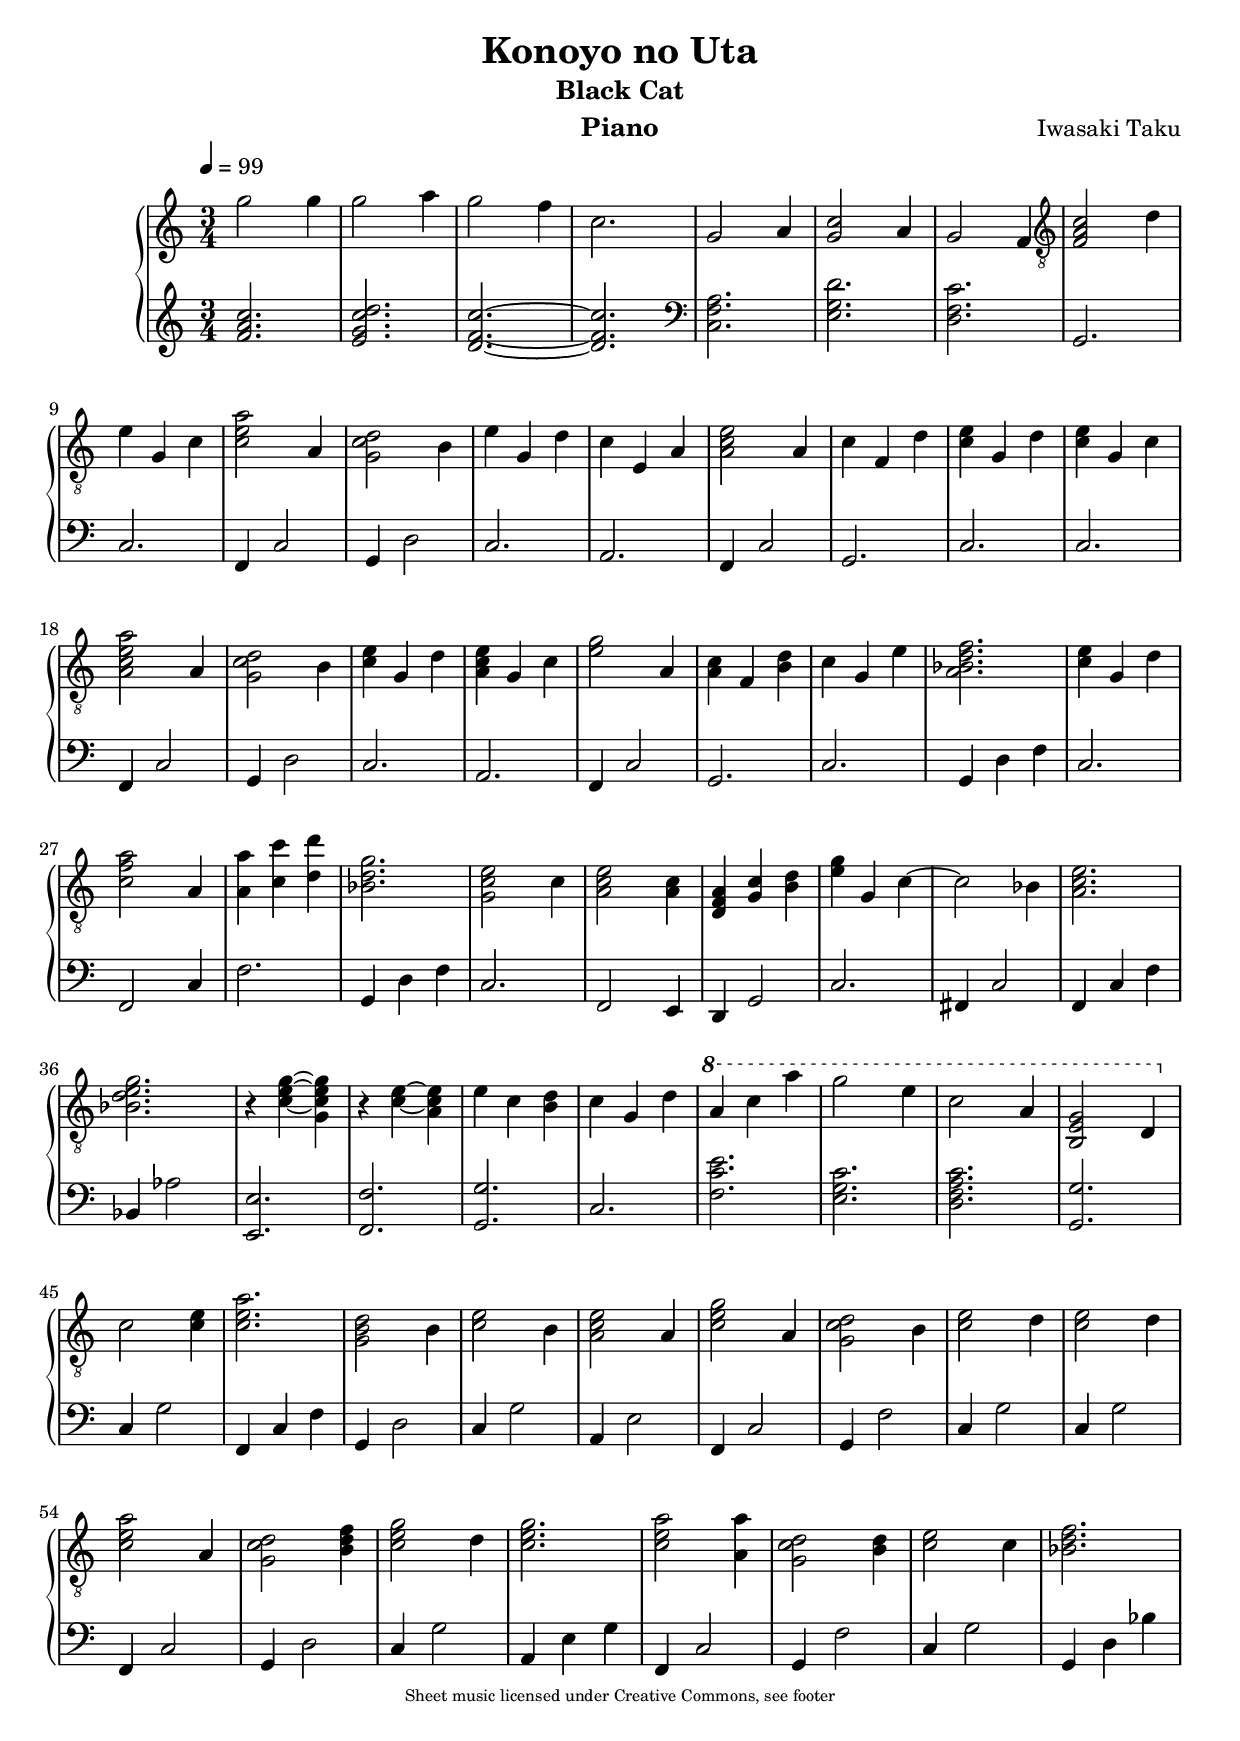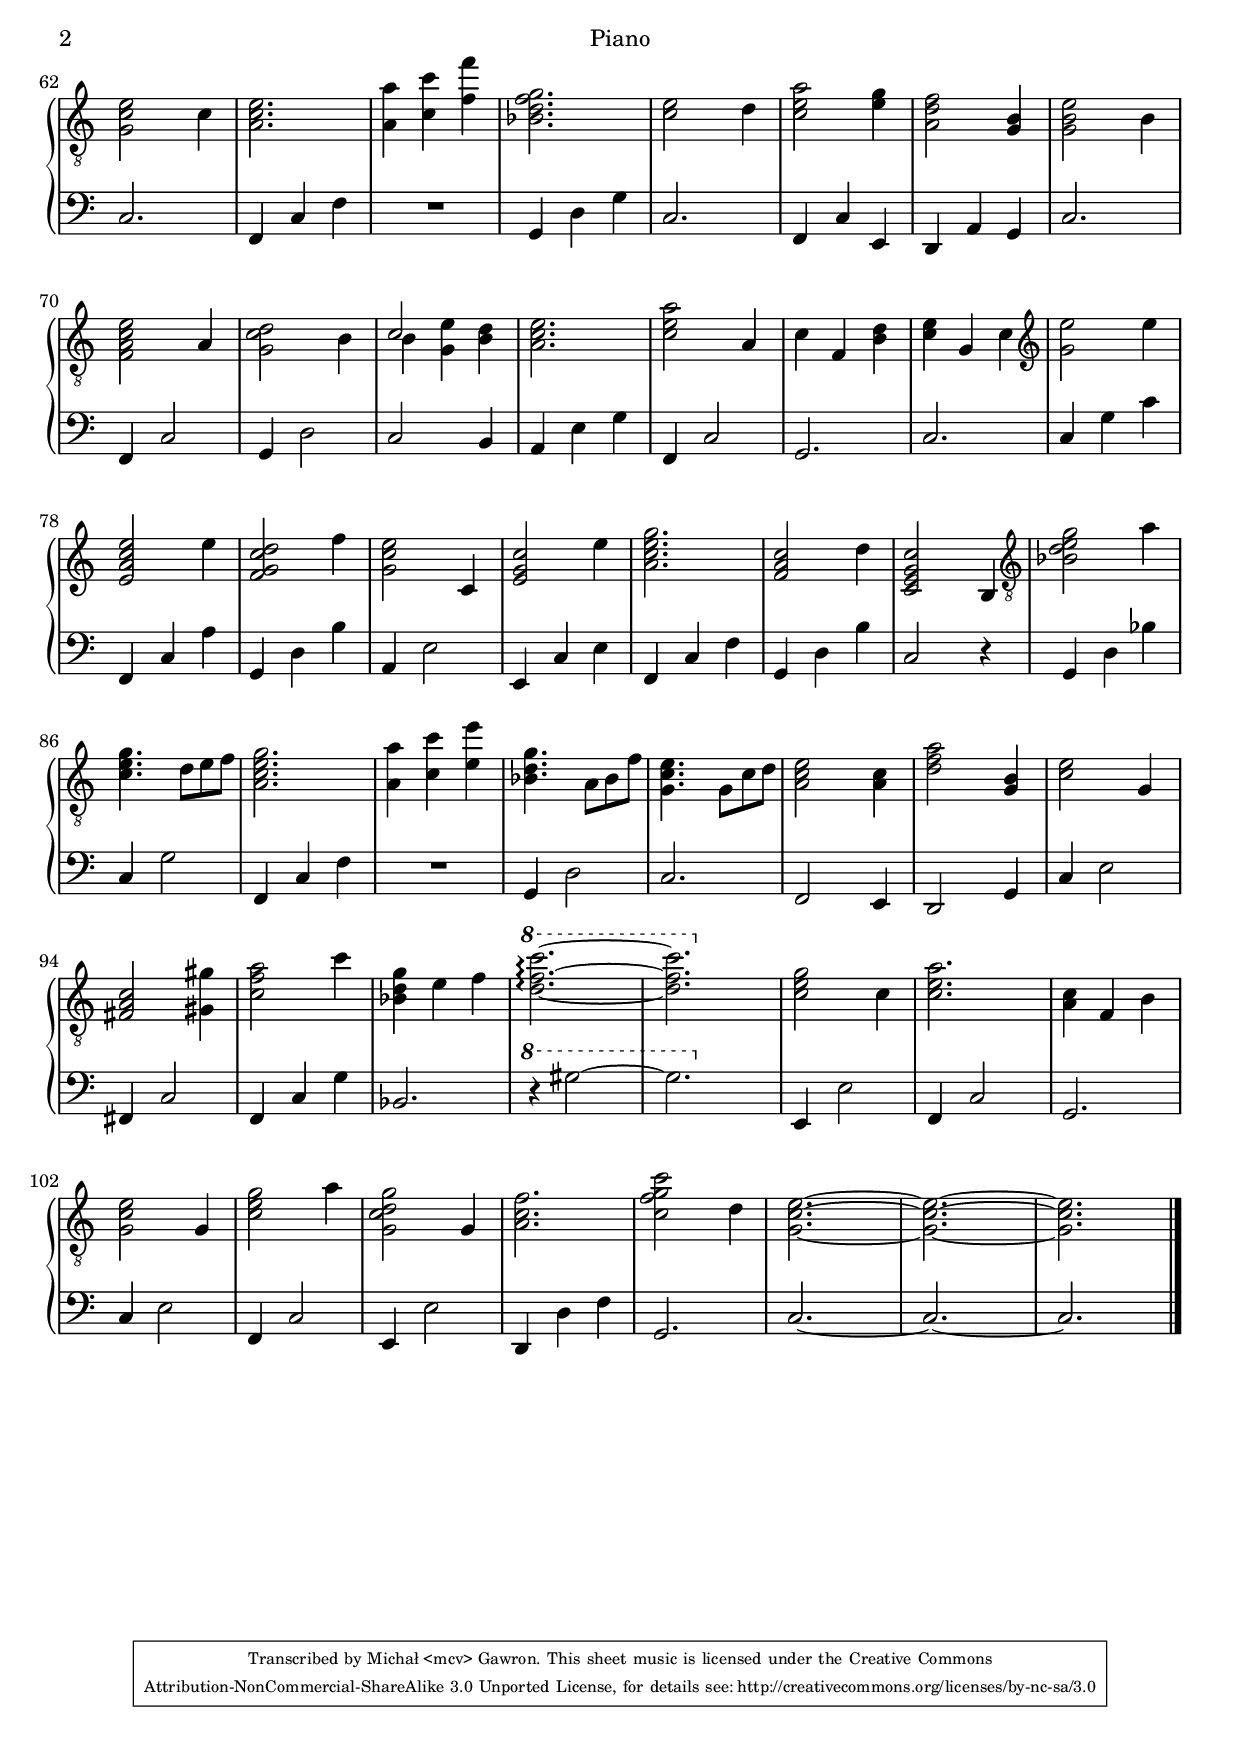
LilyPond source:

% vim:ts=4:fenc=utf8

\version "2.10.33"

\header
{
	title			= "Konoyo no Uta"
	subtitle		= "Black Cat"
	composer		= "Iwasaki Taku"
	version			= "2013-10-23"
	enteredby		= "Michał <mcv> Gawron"
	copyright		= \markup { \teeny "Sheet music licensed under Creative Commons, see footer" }
	instrument		= "Piano"
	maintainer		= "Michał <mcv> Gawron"
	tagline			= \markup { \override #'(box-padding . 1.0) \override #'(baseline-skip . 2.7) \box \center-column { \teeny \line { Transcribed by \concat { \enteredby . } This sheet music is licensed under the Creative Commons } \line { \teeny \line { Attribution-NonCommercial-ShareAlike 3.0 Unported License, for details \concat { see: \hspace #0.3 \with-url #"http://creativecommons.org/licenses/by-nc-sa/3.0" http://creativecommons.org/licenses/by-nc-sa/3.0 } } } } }
}

Tu = \tupletUp
Td = \tupletDown
Tn = \tupletNeutral

su = \change Staff=upper
sd = \change Staff=lower

\paper
{
	#(set-paper-size "a4" 'portrait)
	%between-system-space = 1.5\cm
	between-system-padding = #1
	ragged-bottom=##f
	ragged-last-bottom=##t
	bottom-margin = 8\mm
	%annotate-spacing = ##t
	%ragged-last-bottom = ##f
}

music =
{
	\parallelMusic #'(upper lower)
	{
	\tempo 4=99
	\time 3/4

		\once \override TextScript #'padding = #6
		% 1
		  \key c \major \clef treble g''2 g''4
		| \key c \major \clef treble <f' a' c''>2.
		% 2
		| g''2 a''4
		| <e' g' c'' d''>2.
		% 3
		| g''2 f''4
		| <d' f' c''>2.~
		% 4
		| c''2.
		| <d' f' c''>2.
		% 5
		| g'2 a'4
		| \clef bass <f a c>2.
		% 6
		| <g' c''>2 a'4
		| <e g d'>2.
		% 7
		| g'2 f'4
		| <d f c'>2.
		% 8
		| \clef "treble_8" <f a c'>2 d'4
		| g,2.
		% 9
		| e'4 g4 c'4
		| c2.
		% 10
		| <c' e' a'>2 a4
		| f,4 c2
		% 11
		| <g c' d'>2 b4
		| g,4 d2
		% 12
		| e'4 g4 d'4
		| c2.
		% 13
		| c'4 e4 a4
		| a,2.
		% 14
		| <a c' e'>2 a4
		| f,4 c2
		% 15
		| c'4 f4 d'4
		| g,2.
		% 16
		| <c' e'>4 g4 d'4
		| c2.
		% 17
		| <c' e'>4 g4 c'4
		| c2.
		% 18
		| <a c' e' a'>2 a4
		| f,4 c2
		% 19
		| <g c' d'>2 b4
		| g,4 d2
		% 20
		| <c' e'>4 g4 d'4
		| c2.
		% 21
		| <a c' e'>4 g4 c'4
		| a,2.
		% 22
		| <e' g'>2 a4
		| f,4 c2
		% 23
		| <a c'>4 f4 <b d'>4
		| g,2.
		% 24
		| c'4 g4 e'4
		| c2.
		% 25
		| <a bes d' f'>2.
		| g,4 d4 f4
		% 26
		| <c' e'>4 g4 d'4
		| c2.
		% 27
		| <c' f' a'>2 a4
		| f,2 c4
		% 28
		| <a a'>4 <c' c''>4 <d' d''>4
		| f2.
		% 29
		| <bes d' g'>2.
		| g,4 d4 f4
		% 30
		| <g c' e'>2 c'4
		| c2.
		% 31
		| <a c' e'>2 <a c'>4
		| f,2 e,4
		% 32
		| <d f a>4 <g c'>4 <b d'>4
		| d,4 g,2
		% 33
		| <e' g'>4 g4 c'4~
		| c2.
		% 34
		| c'2 bes4
		| fis,4 c2
		% 35
		| <a c' e'>2.
		| f,4 c4 f4
		% 36
		| <bes d' e' g'>2.
		| bes,4 as2
		% 37
		| r4 <c' e' g'>4~ <g c' e' g'>4
		| <e, e>2.
		% 38
		| r4 <c' e'>4~ <a c' e'>4
		| <f, f>2.
		% 39
		| e'4 c'4 <b d'>4
		| <g, g>2.
		% 40
		| c'4 g4 d'
		| c2.
		% 41
		| \ottava #1 a'4 c''4 a''4
		| <f c' e'>2.
		% 42
		| g''2 e''4
		| <e g c'>2.
		% 43
		| c''2 a'4
		| <d f a c'>2.
		% 44
		| <b e' g'>2 d'4
		| <g, g>2.
		% 45
		| \ottava #0 c'2 <c' e'>4
		| c4 g2
		% 46
		| <c' e' a'>2.
		| f,4 c4 f4
		% 47
		| <g b d'>2 b4
		| g,4 d2
		% 48
		| <c' e'>2 b4
		| c4 g2
		% 49
		| <a c' e'>2 a4
		| a,4 e2
		% 50
		| <c' e' g'>2 a4
		| f,4 c2
		% 51
		| <g c' d'>2 b4
		| g,4 f2
		% 52
		| <c' e'>2 d'4
		| c4 g2
		% 53
		| <c' e'>2 d'4
		| c4 g2
		% 54
		| <c' e' a'>2 a4
		| f,4 c2
		% 55
		| <g c' d'>2 <b d' f'>4
		| g,4 d2
		% 56
		| <c' e' g'>2 d'4
		| c4 g2
		% 57
		| <c' e' g'>2.
		| a,4 e4 g4
		% 58
		| <c' e' a'>2 <a a'>4
		| f,4 c2
		% 59
		| <g c' d'>2 <b d'>4
		| g,4 f2
		% 60
		| <c' e'>2 c'4
		| c4 g2
		% 61
		| <bes d' f'>2.
		| g,4 d4 bes4
		% 62
		| <g c' e'>2 c'4
		| c2.
		% 63
		| <a c' e'>2.
		| f,4 c4 f4
		% 64
		| <a a'>4 <c' c''>4 <f' f''>4
		| R2.
		% 65
		| <bes d' f' g'>2.
		| g,4 d4 g4
		% 66
		| <c' e'>2 d'4
		| c2.
		% 67
		| <c' e' a'>2 <e' g'>4
		| f,4 c4 e,4
		% 68
		| <a d' f'>2 <g b>4
		| d,4 a,4 g,4
		% 69
		| <g b e'>2 b4
		| c2.
		% 70
		| <f a c' e'>2 a4
		| f,4 c2
		% 71
		| <g c' d'>2 b4
		| g,4 d2
		% 72
		| << { \voiceOne c'2 } \new Voice { \voiceTwo b4 <g e'>4 } >> \oneVoice <b d'>4
		| c2 b,4
		% 73
		| <a c' e'>2.
		| a,4 e4 g4
		% 74
		| <c' e' a'>2 a4
		| f,4 c2
		% 75
		| c'4 f4 <b d'>4
		| g,2.
		% 76
		| <c' e'>4 g4 c'4
		| c2.
		% 77
		| \clef treble <g' e''>2 e''4
		| c4 g4 c'4
		% 78
		| <e' a' c'' e''>2 e''4
		| f,4 c4 a4
		% 79
		| <f' g' c'' d''>2 f''4
		| g,4 d4 b4
		% 80
		| <g' c'' e''>2 c'4
		| a,4 e2
		% 81
		| <e' g' c''>2 e''4
		| e,4 c4 e4
		% 82
		| <a' c'' e'' g''>2.
		| f,4 c4 f4
		% 83
		| <f' a' c''>2 d''4
		| g,4 d4 b4
		% 84
		| <c' e' g' c''>2 b4
		| c2 r4
		% 85
		| \clef "treble_8" <bes d' e' g'>2 a'4
		| g,4 d4 bes4
		% 86
		| <c' e' g'>4. d'8 e'8 f'8
		| c4 g2
		% 87
		| <a c' e' g'>2.
		| f,4 c4 f4
		% 88
		| <a a'>4 <c' c''>4 <e' e''>4
		| R2.
		% 89
		| <bes d' g'>4. a8 bes8 f'8
		| g,4 d2
		% 90
		| <g c' e'>4. g8 c' d'8
		| c2.
		% 91
		| <a c' e'>2 <a c'>4
		| f,2 e,4
		% 92
		| <d' f' a'>2 <g b>4
		| d,2 g,4
		% 93
		| <c' e'>2 g4
		| c4 e2
		% 94
		| <fis a c'>2 <gis gis'>4
		| fis,4 c2
		% 95
		| <c' f' a'>2 c''4
		| f,4 c4 g4
		% 96
		| <bes d' g'>4 e'4 f'4
		| bes,2.
		% 97
		| \ottava #1 <d'' f'' c'''>2.~\arpeggio
		| \ottava #1 r4 gis'2~
		% 98
		| <d'' f'' c'''>2.
		| gis'2.
		% 99
		| \ottava #0 <c' e' g'>2 c'4
		| \ottava #0 e,4 e2
		% 100
		| <c' e' a'>2.
		| f,4 c2
		% 101
		| <a c'>4 f4 b4
		| g,2.
		% 102
		| <g c' e'>2 g4
		| c4 e2
		% 103
		| <c' e' g'>2 a'4
		| f,4 c2
		% 104
		| <g c' d' g'>2 g4
		| e,4 e2
		% 105
		| <a c' f'>2.
		| d,4 d4 f4
		% 106
		| <c' f' g' c''>2 d'4
		| g,2.
		% 107
		| <g c' e'>2.~
		| c2.~
		% 108
		| <g c' e'>2.~
		| c2.~
		% 109
		| <g c' e'>2.
		| c2.

		\bar "|."
	}
}

\score
{
	\context PianoStaff
	<<
		\override Score.MetronomeMark #'padding = #3
		\set PianoStaff.connectArpeggios = ##t
		\set Score.proportionalNotationDuration = #(ly:make-moment 1 6)

		\context Staff=upper <<
			\upper
		>>
		\context Staff=lower <<
			\lower
		>>
	>>
	\layout { }
	\midi { }
}

